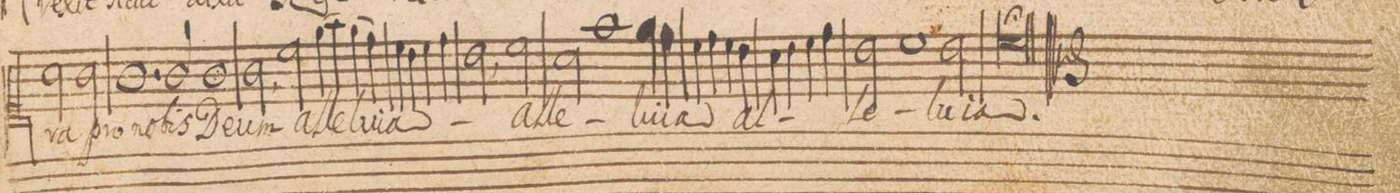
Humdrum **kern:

**kern	**text
*I"CANTVS.	*
*clefC1	*
*k[]	*
*met(C|)	*
*M2/1	*
=33-	=33-
2a\	-ra
2g\	pro
1.g	no-
=34-	=34-
2g/	-bis
1g	De-
=35-	=35-
2g,\	-um
2cc\	al-
(>4ee\	-le-
4ff\)	.
(>4ee\	-lu-
4dd\)	.
=36-	=36-
4cc\	-ia
4b\	.
4cc\	.
4dd\	.
2b,\	.
2cc\	al-
=37-	=37-
2a\	-le-
1ff	.
4ee\	-lu-
4dd\	.
=38-	=38-
4cc\	-ia
4dd\	.
4cc\	.
4b\	.
4a\	al-
4b\	.
4cc\	.
4dd\	.
=39-	=39-
2b\	-le-
1cc	.
2b\	-lu-
=40-	=40-
0cc;>	-ia.
==	==
*-	*-
